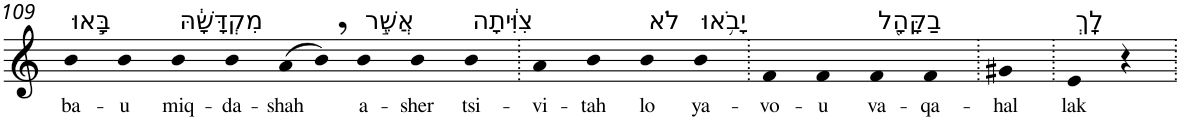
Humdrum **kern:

**kern	**text
*part1	*part1
*staff1	*staff1
*I"Piano	*
*I'Pno	*
!!LO:PB:g=z
*clefG2	*
*k[]	*
=109	=109
!LO:TX:a:t=בָּ֣אוּ	!
!	!LO:LY:b
4b	ba-
!	!LO:LY:b
4b	-u
!LO:TX:a:t=מִקְדָּשָׁ֔הּ	!
!	!LO:LY:b
4b	miq-
!	!LO:LY:b
4b	-da-
!	!LO:LY:b
(>8a	-shah
8b,)	.
!LO:TX:a:t=אֲשֶׁ֣ר	!
!	!LO:LY:b
4b	a-
!	!LO:LY:b
4b	-sher
!LO:TX:a:t=צִוִּ֔יתָה	!
!	!LO:LY:b
4b	tsi-
=110.	=110.
!	!LO:LY:b
4a	-vi-
!	!LO:LY:b
4b	-tah
!LO:TX:a:t=לֹא	!
!	!LO:LY:b
4b	lo
!LO:TX:a:t=יָבֹ֥אוּ	!
!	!LO:LY:b
4b	ya-
=111.	=111.
!	!LO:LY:b
4f	-vo-
!	!LO:LY:b
4f	-u
!LO:TX:a:t=בַקָּהָ֖ל	!
!	!LO:LY:b
4f	va-
!	!LO:LY:b
4f	-qa-
=112.	=112.
!	!LO:LY:b
4g#X	-hal
=113.	=113.
!LO:TX:a:t=לָֽךְ	!
!	!LO:LY:b
4e	lak
4r	.
=.	=.
*-	*-
